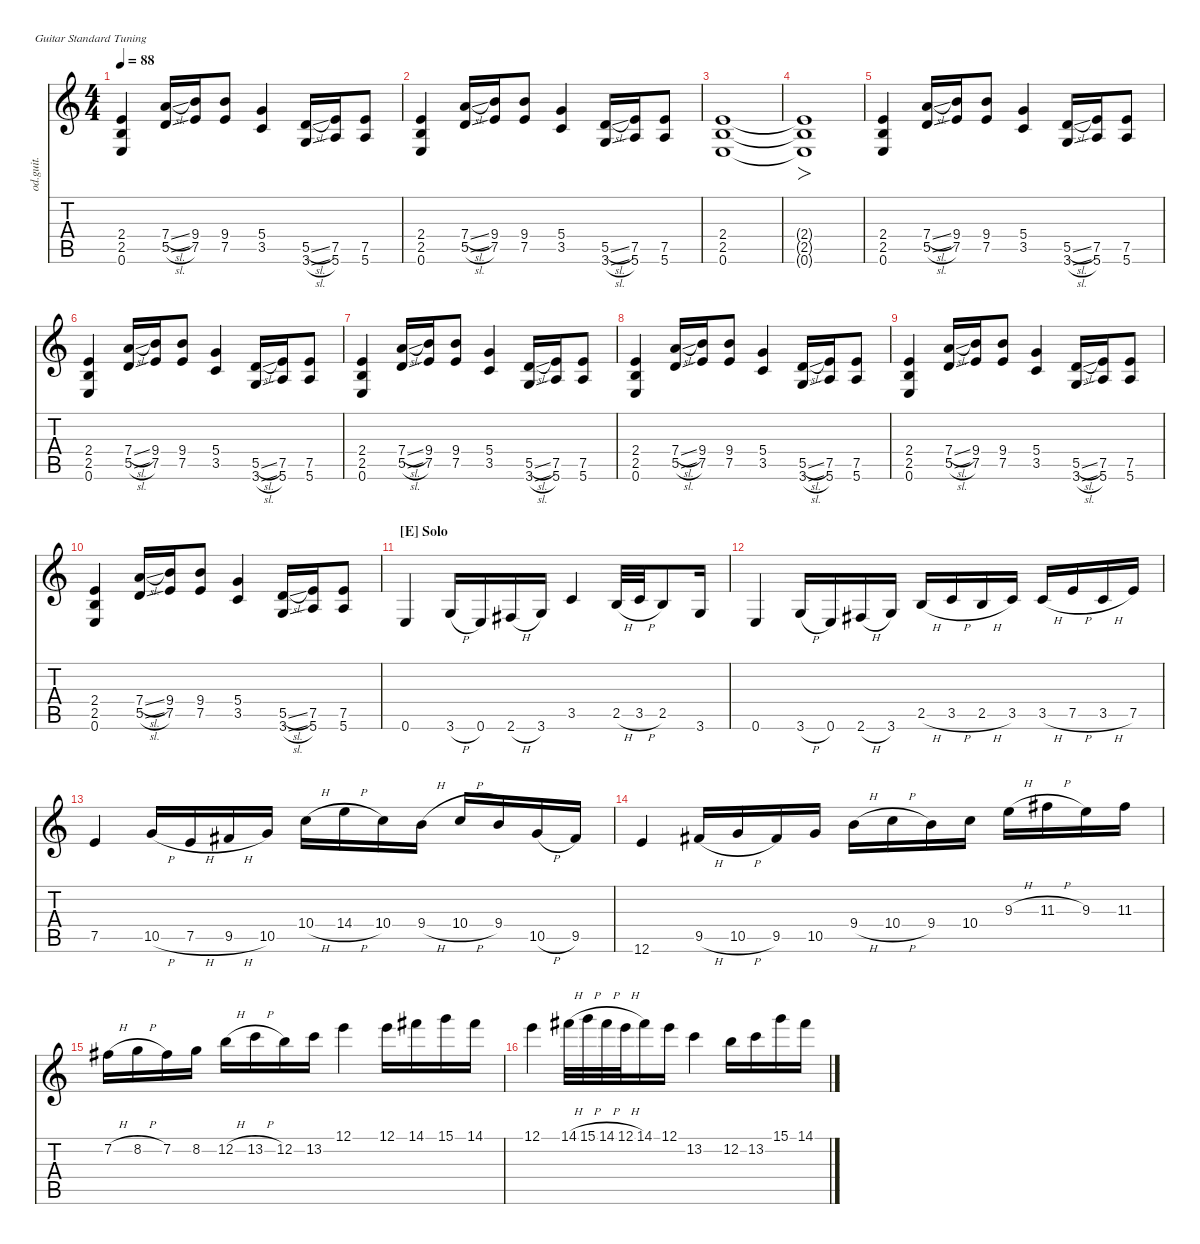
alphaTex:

\defaultSystemsLayout 4
\hideDynamics
\bracketExtendMode nobrackets
\otherSystemsTrackNameOrientation horizontal
\track ("kithara" "od.guit.") {instrument overdrivenguitar}
\staff {score tabs}
\tuning (E4 B3 G3 D3 A2 E2)
\ts (4 4)
\tempo 88
\clef g2
\ks c
(0.6 2.5 2.4).4{dy mf beam Up} (5.5{sl} 7.4{sl}).16{beam Up} (7.5 9.4).16{beam Up} (7.5 9.4).8{beam Up} (3.5 5.4).4{beam Up} (3.6{sl} 5.5{sl}).16{beam Up} (5.6 7.5).16{beam Up} (5.6 7.5).8{beam Up} |
(0.6 2.5 2.4).4{beam Up} (5.5{sl} 7.4{sl}).16{beam Up} (7.5 9.4).16{beam Up} (7.5 9.4).8{beam Up} (3.5 5.4).4{beam Up} (3.6{sl} 5.5{sl}).16{beam Up} (5.6 7.5).16{beam Up} (5.6 7.5).8{beam Up} |
(0.6 2.5 2.4).1{beam Up} |
(0.6{t} 2.5{t} 2.4{t}).1{fo beam Up} |
(0.6 2.5 2.4).4{beam Up} (5.5{sl} 7.4{sl}).16{beam Up} (7.5 9.4).16{beam Up} (7.5 9.4).8{beam Up} (3.5 5.4).4{beam Up} (3.6{sl} 5.5{sl}).16{beam Up} (5.6 7.5).16{beam Up} (5.6 7.5).8{beam Up} |
(0.6 2.5 2.4).4{beam Up} (5.5{sl} 7.4{sl}).16{beam Up} (7.5 9.4).16{beam Up} (7.5 9.4).8{beam Up} (3.5 5.4).4{beam Up} (3.6{sl} 5.5{sl}).16{beam Up} (5.6 7.5).16{beam Up} (5.6 7.5).8{beam Up} |
(0.6 2.5 2.4).4{beam Up} (5.5{sl} 7.4{sl}).16{beam Up} (7.5 9.4).16{beam Up} (7.5 9.4).8{beam Up} (3.5 5.4).4{beam Up} (3.6{sl} 5.5{sl}).16{beam Up} (5.6 7.5).16{beam Up} (5.6 7.5).8{beam Up} |
(0.6 2.5 2.4).4{beam Up} (5.5{sl} 7.4{sl}).16{beam Up} (7.5 9.4).16{beam Up} (7.5 9.4).8{beam Up} (3.5 5.4).4{beam Up} (3.6{sl} 5.5{sl}).16{beam Up} (5.6 7.5).16{beam Up} (5.6 7.5).8{beam Up} |
(0.6 2.5 2.4).4{beam Up} (5.5{sl} 7.4{sl}).16{beam Up} (7.5 9.4).16{beam Up} (7.5 9.4).8{beam Up} (3.5 5.4).4{beam Up} (3.6{sl} 5.5{sl}).16{beam Up} (5.6 7.5).16{beam Up} (5.6 7.5).8{beam Up} |
(0.6 2.5 2.4).4{beam Up} (5.5{sl} 7.4{sl}).16{beam Up} (7.5 9.4).16{beam Up} (7.5 9.4).8{beam Up} (3.5 5.4).4{beam Up} (3.6{sl} 5.5{sl}).16{beam Up} (5.6 7.5).16{beam Up} (5.6 7.5).8{beam Up} |
\section ("E" "Solo")
0.6.4{beam Up} 3.6{h}.16{beam Up} 0.6.16{beam Up} 2.6{h acc #}.16{beam Up} 3.6.16{beam Up} 3.5.4{beam Up} 2.5{h}.32{beam Up} 3.5{h}.32{beam Up} 2.5.8{beam Up} 3.6.16{beam Up} |
0.6.4{beam Up} 3.6{h}.16{beam Up} 0.6.16{beam Up} 2.6{h acc #}.16{beam Up} 3.6.16{beam Up} 2.5{h}.16{beam Up} 3.5{h}.16{beam Up} 2.5{h}.16{beam Up} 3.5.16{beam Up} 3.5{h}.16{beam Up} 7.5{h}.16{beam Up} 3.5{h}.16{beam Up} 7.5.16{beam Up} |
7.5.4{beam Up} 10.5{h}.16{beam Up} 7.5{h}.16{beam Up} 9.5{h acc #}.16{beam Up} 10.5.16{beam Up} 10.4{h}.16{beam Down} 14.4{h}.16{beam Down} 10.4.16{beam Down} 9.4{h}.16{beam Down} 10.4{h}.16{beam Up} 9.4.16{beam Up} 10.5{h}.16{beam Up} 9.5{acc #}.16{beam Up} |
12.6.4{beam Up} 9.5{h acc #}.16{beam Up} 10.5{h}.16{beam Up} 9.5{acc #}.16{beam Up} 10.5.16{beam Up} 9.4{h}.16{beam Down} 10.4{h}.16{beam Down} 9.4.16{beam Down} 10.4.16{beam Down} 9.3{h}.16{beam Down} 11.3{h acc #}.16{beam Down} 9.3.16{beam Down} 11.3{acc #}.16{beam Down} |
7.2{h acc #}.16{beam Down} 8.2{h}.16{beam Down} 7.2{acc #}.16{beam Down} 8.2.16{beam Down} 12.2{h}.16{beam Down} 13.2{h}.16{beam Down} 12.2.16{beam Down} 13.2.16{beam Down} 12.1.4{beam Down} 12.1.16{beam Down} 14.1{acc #}.16{beam Down} 15.1.16{beam Down} 14.1{acc #}.16{beam Down} |
12.1.4{beam Down} 14.1{h acc #}.32{beam Down} 15.1{h}.32{beam Down} 14.1{h acc #}.32{beam Down} 12.1{h}.32{beam Down} 14.1{acc #}.16{beam Down} 12.1.16{beam Down} 13.2.4{beam Down} 12.2.16{beam Down} 13.2.16{beam Down} 15.1.16{beam Down} 14.1{acc #}.16{beam Down}
